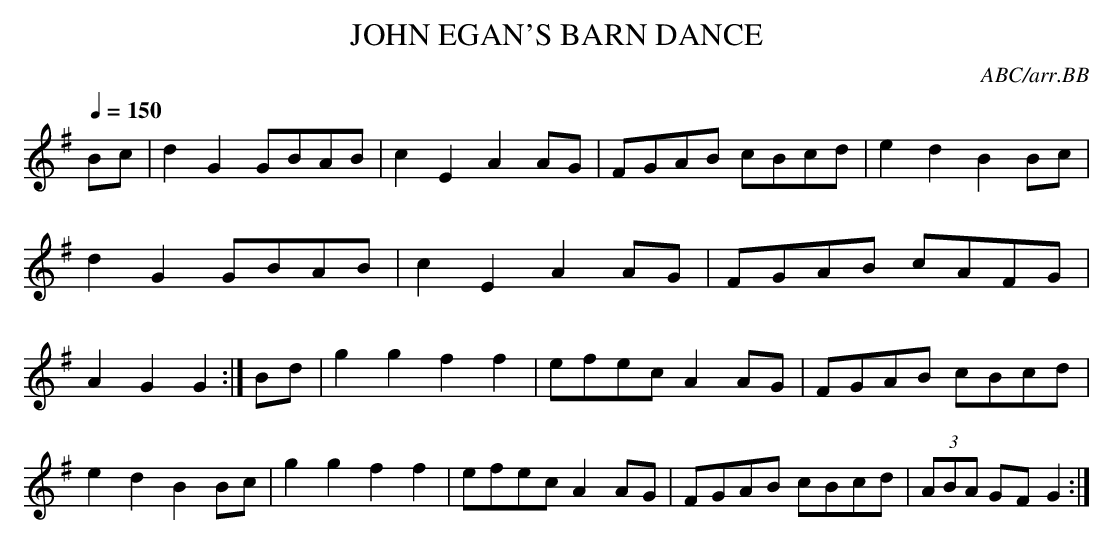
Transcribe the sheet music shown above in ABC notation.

X:1
T:JOHN EGAN'S BARN DANCE\
C:ABC/arr.BB\
M:4/4\
Q:1/4=150\
K:G\
Bc|d2G2 GBAB|c2E2 A2AG|FGAB cBcd|e2d2B2 Bc|\
d2G2 GBAB|c2E2 A2AG|FGAB cAFG|A2G2G2 :|\
Bd|g2g2 f2f2|efec A2AG|FGAB cBcd|e2d2B2 Bc|\
g2g2 f2f2|efec A2AG|FGAB cBcd|(3ABA GF G2 :|\
\
\
\
